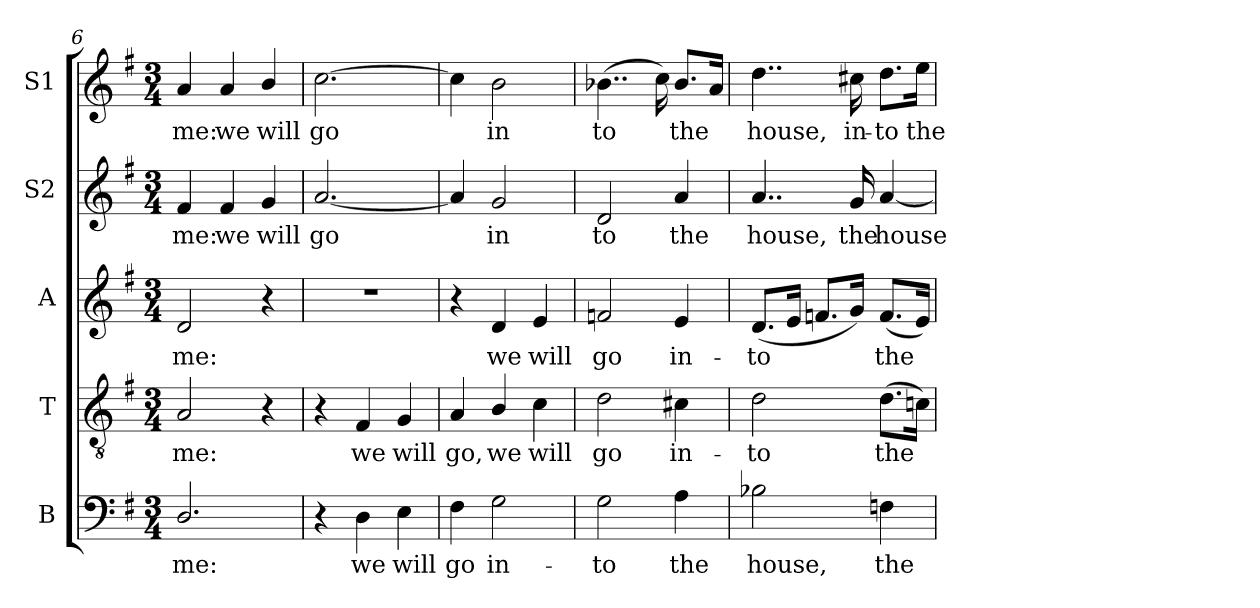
**kern	**text	**kern	**text	**kern	**text	**kern	**text	**kern	**text
*part5	*part5	*part4	*part4	*part3	*part3	*part2	*part2	*part1	*part1
*staff5	*staff5	*staff4	*staff4	*staff3	*staff3	*staff2	*staff2	*staff1	*staff1
*I"B	*	*I"T	*	*I"A	*	*I"S2	*	*I"S1	*
*I'B.	*	*I'T.	*	*I'A.	*	*I'S.	*	*I'S.	*
*clefF4	*	*clefGv2	*	*clefG2	*	*clefG2	*	*clefG2	*
*	*	*ITrd7c12	*	*	*	*	*	*	*
*k[f#]	*	*k[f#]	*	*k[f#]	*	*k[f#]	*	*k[f#]	*
*G:	*	*G:	*	*G:	*	*G:	*	*G:	*
*M3/4	*	*M3/4	*	*M3/4	*	*M3/4	*	*M3/4	*
=6	=6	=6	=6	=6	=6	=6	=6	=6	=6
!	!LO:LY:b:color=#000000	!	!	!	!	!	!	!	!
!	!	!	!LO:LY:b:color=#000000	!	!	!	!	!	!
!	!	!	!	!	!LO:LY:b:color=#000000	!	!	!	!
!	!	!	!	!	!	!	!LO:LY:b:color=#000000	!	!
!	!	!	!	!	!	!	!	!	!LO:LY:b:color=#000000
2.Di/	me:	2AAi/	me:	2di/	me:	4f#i/	me:	4ai/	me:
!	!	!	!	!	!	!	!LO:LY:b:color=#000000	!	!
!	!	!	!	!	!	!	!	!	!LO:LY:b:color=#000000
.	.	.	.	.	.	4f#i/	we	4ai/	we
!	!	!	!	!	!	!	!LO:LY:b:color=#000000	!	!
!	!	!	!	!	!	!	!	!	!LO:LY:b:color=#000000
.	.	4r	.	4r	.	4gi/	will	4bi/	will
=7	=7	=7	=7	=7	=7	=7	=7	=7	=7
!	!	!	!	!LO:N:vis=1	!	!	!	!	!
!	!	!	!	!	!	!	!LO:LY:b:color=#000000	!	!
!	!	!	!	!	!	!	!	!	!LO:LY:b:color=#000000
4r	.	4r	.	2.r	.	[2.ai/	go	[2.cci\	go
!	!LO:LY:b:color=#000000	!	!	!	!	!	!	!	!
!	!	!	!LO:LY:b:color=#000000	!	!	!	!	!	!
4Di\	we	4FF#i/	we	.	.	.	.	.	.
!	!LO:LY:b:color=#000000	!	!	!	!	!	!	!	!
!	!	!	!LO:LY:b:color=#000000	!	!	!	!	!	!
4Ei\	will	4GGi/	will	.	.	.	.	.	.
=8	=8	=8	=8	=8	=8	=8	=8	=8	=8
!	!LO:LY:b:color=#000000	!	!	!	!	!	!	!	!
!	!	!	!LO:LY:b:color=#000000	!	!	!	!	!	!
4F#i\	go	4AAi/	go,	4r	.	4ai/]	.	4cci\]	.
!	!LO:LY:b:color=#000000	!	!	!	!	!	!	!	!
!	!	!	!LO:LY:b:color=#000000	!	!	!	!	!	!
!	!	!	!	!	!LO:LY:b:color=#000000	!	!	!	!
!	!	!	!	!	!	!	!LO:LY:b:color=#000000	!	!
!	!	!	!	!	!	!	!	!	!LO:LY:b:color=#000000
2Gi\	in-	4BBi/	we	4di/	we	2gi/	in	2bi\	in
!	!	!	!LO:LY:b:color=#000000	!	!	!	!	!	!
!	!	!	!	!	!LO:LY:b:color=#000000	!	!	!	!
.	.	4Ci\	will	4ei/	will	.	.	.	.
=9	=9	=9	=9	=9	=9	=9	=9	=9	=9
!	!LO:LY:b:color=#000000	!	!	!	!	!	!	!	!
!	!	!	!LO:LY:b:color=#000000	!	!	!	!	!	!
!	!	!	!	!	!LO:LY:b:color=#000000	!	!	!	!
!	!	!	!	!	!	!	!LO:LY:b:color=#000000	!	!
!	!	!	!	!	!	!	!	!	!LO:LY:b:color=#000000
2Gi\	-to	2Di\	go	2fni/	go	2di/	to	(4..b-Xi\	to
.	.	.	.	.	.	.	.	16cci\)	.
!	!LO:LY:b:color=#000000	!	!	!	!	!	!	!	!
!	!	!	!LO:LY:b:color=#000000	!	!	!	!	!	!
!	!	!	!	!	!LO:LY:b:color=#000000	!	!	!	!
!	!	!	!	!	!	!	!LO:LY:b:color=#000000	!	!
!	!	!	!	!	!	!	!	!	!LO:LY:b:color=#000000
4Ai\	the	4C#Xi\	in-	4ei/	in-	4ai/	the	8.b-i/L	the
.	.	.	.	.	.	.	.	16ai/Jk	.
=10	=10	=10	=10	=10	=10	=10	=10	=10	=10
!	!LO:LY:b:color=#000000	!	!	!	!	!	!	!	!
!	!	!	!LO:LY:b:color=#000000	!	!	!	!	!	!
!	!	!	!	!	!LO:LY:b:color=#000000	!	!	!	!
!	!	!	!	!	!	!	!LO:LY:b:color=#000000	!	!
!	!	!	!	!	!	!	!	!	!LO:LY:b:color=#000000
2B-Xi\	house,	2Di\	-to	(8.di/L	-to	4..ai/	house,	4..ddi\	house,
.	.	.	.	16ei/Jk	.	.	.	.	.
.	.	.	.	8.fni/L	.	.	.	.	.
!	!	!	!	!	!	!	!LO:LY:b:color=#000000	!	!
!	!	!	!	!	!	!	!	!	!LO:LY:b:color=#000000
.	.	.	.	16gi/Jk)	.	16gi/	the	16cc#Xi\	in-
!	!LO:LY:b:color=#000000	!	!	!	!	!	!	!	!
!	!	!	!LO:LY:b:color=#000000	!	!	!	!	!	!
!	!	!	!	!	!LO:LY:b:color=#000000	!	!	!	!
!	!	!	!	!	!	!	!LO:LY:b:color=#000000	!	!
!	!	!	!	!	!	!	!	!	!LO:LY:b:color=#000000
4Fni\	the	(8.Di\L	the	(8.fi/L	the	[4ai/	house	8.ddi\L	-to
!	!	!	!	!	!	!	!	!	!LO:LY:b:color=#000000
.	.	16Cni\Jk)	.	16ei/Jk)	.	.	.	16eei\Jk	the
=	=	=	=	=	=	=	=	=	=
*-	*-	*-	*-	*-	*-	*-	*-	*-	*-
